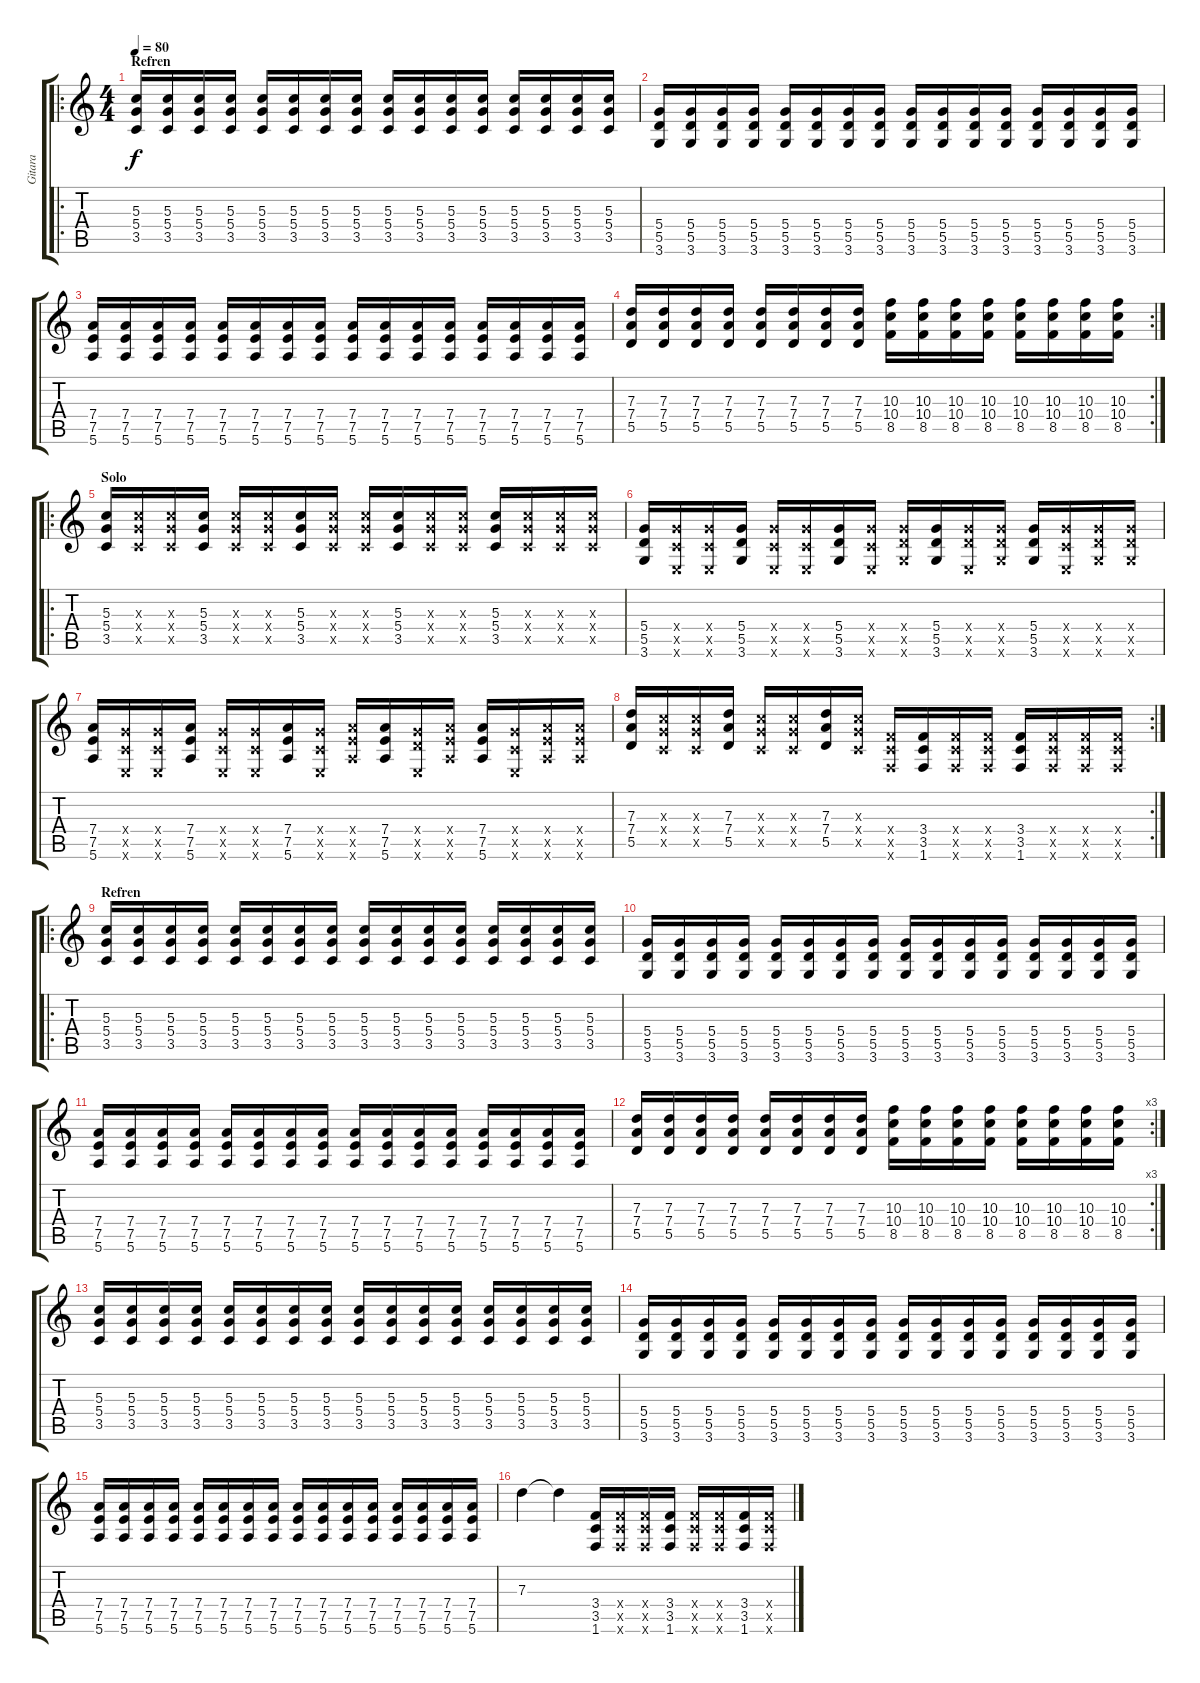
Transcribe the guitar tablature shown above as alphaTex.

\track ("Gitara" "Gitara") {instrument overdrivenguitar}
\staff {score tabs}
\tuning (E4 B3 G3 D3 A2 E2) {hide}
\ro
\ts (4 4)
\section ("" "Refren")
\tempo 80
\clef g2
\ks c
(5.3 5.4 3.5).16{dy f} (5.3 5.4 3.5).16 (5.3 5.4 3.5).16 (5.3 5.4 3.5).16 (5.3 5.4 3.5).16 (5.3 5.4 3.5).16 (5.3 5.4 3.5).16 (5.3 5.4 3.5).16 (5.3 5.4 3.5).16 (5.3 5.4 3.5).16 (5.3 5.4 3.5).16 (5.3 5.4 3.5).16 (5.3 5.4 3.5).16 (5.3 5.4 3.5).16 (5.3 5.4 3.5).16 (5.3 5.4 3.5).16 |
(5.4 5.5 3.6).16 (5.4 5.5 3.6).16 (5.4 5.5 3.6).16 (5.4 5.5 3.6).16 (5.4 5.5 3.6).16 (5.4 5.5 3.6).16 (5.4 5.5 3.6).16 (5.4 5.5 3.6).16 (5.4 5.5 3.6).16 (5.4 5.5 3.6).16 (5.4 5.5 3.6).16 (5.4 5.5 3.6).16 (5.4 5.5 3.6).16 (5.4 5.5 3.6).16 (5.4 5.5 3.6).16 (5.4 5.5 3.6).16 |
(7.4 7.5 5.6).16 (7.4 7.5 5.6).16 (7.4 7.5 5.6).16 (7.4 7.5 5.6).16 (7.4 7.5 5.6).16 (7.4 7.5 5.6).16 (7.4 7.5 5.6).16 (7.4 7.5 5.6).16 (7.4 7.5 5.6).16 (7.4 7.5 5.6).16 (7.4 7.5 5.6).16 (7.4 7.5 5.6).16 (7.4 7.5 5.6).16 (7.4 7.5 5.6).16 (7.4 7.5 5.6).16 (7.4 7.5 5.6).16 |
\rc 2
(7.3 7.4 5.5).16 (7.3 7.4 5.5).16 (7.3 7.4 5.5).16 (7.3 7.4 5.5).16 (7.3 7.4 5.5).16 (7.3 7.4 5.5).16 (7.3 7.4 5.5).16 (7.3 7.4 5.5).16 (10.3 10.4 8.5).16 (10.3 10.4 8.5).16 (10.3 10.4 8.5).16 (10.3 10.4 8.5).16 (10.3 10.4 8.5).16 (10.3 10.4 8.5).16 (10.3 10.4 8.5).16 (10.3 10.4 8.5).16 |
\ro
\section ("" "Solo")
(5.3 5.4 3.5).16 (5.3{x} 5.4{x} 3.5{x}).16 (5.3{x} 5.4{x} 3.5{x}).16 (5.3 5.4 3.5).16 (5.3{x} 5.4{x} 3.5{x}).16 (5.3{x} 5.4{x} 3.5{x}).16 (5.3 5.4 3.5).16 (5.3{x} 5.4{x} 3.5{x}).16 (5.3{x} 5.4{x} 3.5{x}).16 (5.3 5.4 3.5).16 (5.3{x} 5.4{x} 3.5{x}).16 (5.3{x} 5.4{x} 3.5{x}).16 (5.3 5.4 3.5).16 (5.3{x} 5.4{x} 3.5{x}).16 (5.3{x} 5.4{x} 3.5{x}).16 (5.3{x} 5.4{x} 3.5{x}).16 |
(5.4 5.5 3.6).16 (5.4{x} 3.5{x} 0.6{x}).16 (5.4{x} 3.5{x} 0.6{x}).16 (5.4 5.5 3.6).16 (5.4{x} 3.5{x} 0.6{x}).16 (5.4{x} 3.5{x} 0.6{x}).16 (5.4 5.5 3.6).16 (5.4{x} 3.5{x} 0.6{x}).16 (5.4{x} 5.5{x} 3.6{x}).16 (5.4 5.5 3.6).16 (5.4{x} 5.5{x} 0.6{x}).16 (5.4{x} 5.5{x} 3.6{x}).16 (5.4 5.5 3.6).16 (5.4{x} 3.5{x} 0.6{x}).16 (5.4{x} 5.5{x} 3.6{x}).16 (5.4{x} 5.5{x} 3.6{x}).16 |
(7.4 7.5 5.6).16 (5.4{x} 3.5{x} 0.6{x}).16 (5.4{x} 3.5{x} 0.6{x}).16 (7.4 7.5 5.6).16 (5.4{x} 3.5{x} 0.6{x}).16 (5.4{x} 3.5{x} 0.6{x}).16 (7.4 7.5 5.6).16 (5.4{x} 3.5{x} 0.6{x}).16 (7.4{x} 7.5{x} 5.6{x}).16 (7.4 7.5 5.6).16 (5.4{x} 5.5{x} 0.6{x}).16 (7.4{x} 7.5{x} 5.6{x}).16 (7.4 7.5 5.6).16 (5.4{x} 3.5{x} 0.6{x}).16 (7.4{x} 7.5{x} 5.6{x}).16 (7.4{x} 7.5{x} 5.6{x}).16 |
\rc 2
(7.3 7.4 5.5).16 (5.3{x} 5.4{x} 3.5{x}).16 (5.3{x} 5.4{x} 3.5{x}).16 (7.3 7.4 5.5).16 (5.3{x} 5.4{x} 3.5{x}).16 (5.3{x} 5.4{x} 3.5{x}).16 (7.3 7.4 5.5).16 (5.3{x} 5.4{x} 3.5{x}).16 (3.4{x} 3.5{x} 1.6{x}).16 (3.4 3.5 1.6).16 (3.4{x} 3.5{x} 1.6{x}).16 (3.4{x} 3.5{x} 1.6{x}).16 (3.4 3.5 1.6).16 (3.4{x} 3.5{x} 1.6{x}).16 (3.4{x} 3.5{x} 1.6{x}).16 (3.4{x} 3.5{x} 1.6{x}).16 |
\ro
\section ("" "Refren")
(5.3 5.4 3.5).16 (5.3 5.4 3.5).16 (5.3 5.4 3.5).16 (5.3 5.4 3.5).16 (5.3 5.4 3.5).16 (5.3 5.4 3.5).16 (5.3 5.4 3.5).16 (5.3 5.4 3.5).16 (5.3 5.4 3.5).16 (5.3 5.4 3.5).16 (5.3 5.4 3.5).16 (5.3 5.4 3.5).16 (5.3 5.4 3.5).16 (5.3 5.4 3.5).16 (5.3 5.4 3.5).16 (5.3 5.4 3.5).16 |
(5.4 5.5 3.6).16 (5.4 5.5 3.6).16 (5.4 5.5 3.6).16 (5.4 5.5 3.6).16 (5.4 5.5 3.6).16 (5.4 5.5 3.6).16 (5.4 5.5 3.6).16 (5.4 5.5 3.6).16 (5.4 5.5 3.6).16 (5.4 5.5 3.6).16 (5.4 5.5 3.6).16 (5.4 5.5 3.6).16 (5.4 5.5 3.6).16 (5.4 5.5 3.6).16 (5.4 5.5 3.6).16 (5.4 5.5 3.6).16 |
(7.4 7.5 5.6).16 (7.4 7.5 5.6).16 (7.4 7.5 5.6).16 (7.4 7.5 5.6).16 (7.4 7.5 5.6).16 (7.4 7.5 5.6).16 (7.4 7.5 5.6).16 (7.4 7.5 5.6).16 (7.4 7.5 5.6).16 (7.4 7.5 5.6).16 (7.4 7.5 5.6).16 (7.4 7.5 5.6).16 (7.4 7.5 5.6).16 (7.4 7.5 5.6).16 (7.4 7.5 5.6).16 (7.4 7.5 5.6).16 |
\rc 3
(7.3 7.4 5.5).16 (7.3 7.4 5.5).16 (7.3 7.4 5.5).16 (7.3 7.4 5.5).16 (7.3 7.4 5.5).16 (7.3 7.4 5.5).16 (7.3 7.4 5.5).16 (7.3 7.4 5.5).16 (10.3 10.4 8.5).16 (10.3 10.4 8.5).16 (10.3 10.4 8.5).16 (10.3 10.4 8.5).16 (10.3 10.4 8.5).16 (10.3 10.4 8.5).16 (10.3 10.4 8.5).16 (10.3 10.4 8.5).16 |
(5.3 5.4 3.5).16 (5.3 5.4 3.5).16 (5.3 5.4 3.5).16 (5.3 5.4 3.5).16 (5.3 5.4 3.5).16 (5.3 5.4 3.5).16 (5.3 5.4 3.5).16 (5.3 5.4 3.5).16 (5.3 5.4 3.5).16 (5.3 5.4 3.5).16 (5.3 5.4 3.5).16 (5.3 5.4 3.5).16 (5.3 5.4 3.5).16 (5.3 5.4 3.5).16 (5.3 5.4 3.5).16 (5.3 5.4 3.5).16 |
(5.4 5.5 3.6).16 (5.4 5.5 3.6).16 (5.4 5.5 3.6).16 (5.4 5.5 3.6).16 (5.4 5.5 3.6).16 (5.4 5.5 3.6).16 (5.4 5.5 3.6).16 (5.4 5.5 3.6).16 (5.4 5.5 3.6).16 (5.4 5.5 3.6).16 (5.4 5.5 3.6).16 (5.4 5.5 3.6).16 (5.4 5.5 3.6).16 (5.4 5.5 3.6).16 (5.4 5.5 3.6).16 (5.4 5.5 3.6).16 |
(7.4 7.5 5.6).16 (7.4 7.5 5.6).16 (7.4 7.5 5.6).16 (7.4 7.5 5.6).16 (7.4 7.5 5.6).16 (7.4 7.5 5.6).16 (7.4 7.5 5.6).16 (7.4 7.5 5.6).16 (7.4 7.5 5.6).16 (7.4 7.5 5.6).16 (7.4 7.5 5.6).16 (7.4 7.5 5.6).16 (7.4 7.5 5.6).16 (7.4 7.5 5.6).16 (7.4 7.5 5.6).16 (7.4 7.5 5.6).16 |
7.3.4 7.3{t}.4 (3.4 3.5 1.6).16 (3.4{x} 3.5{x} 1.6{x}).16 (3.4{x} 3.5{x} 1.6{x}).16 (3.4 3.5 1.6).16 (3.4{x} 3.5{x} 1.6{x}).16 (3.4{x} 3.5{x} 1.6{x}).16 (3.4 3.5 1.6).16 (3.4{x} 3.5{x} 1.6{x}).16
